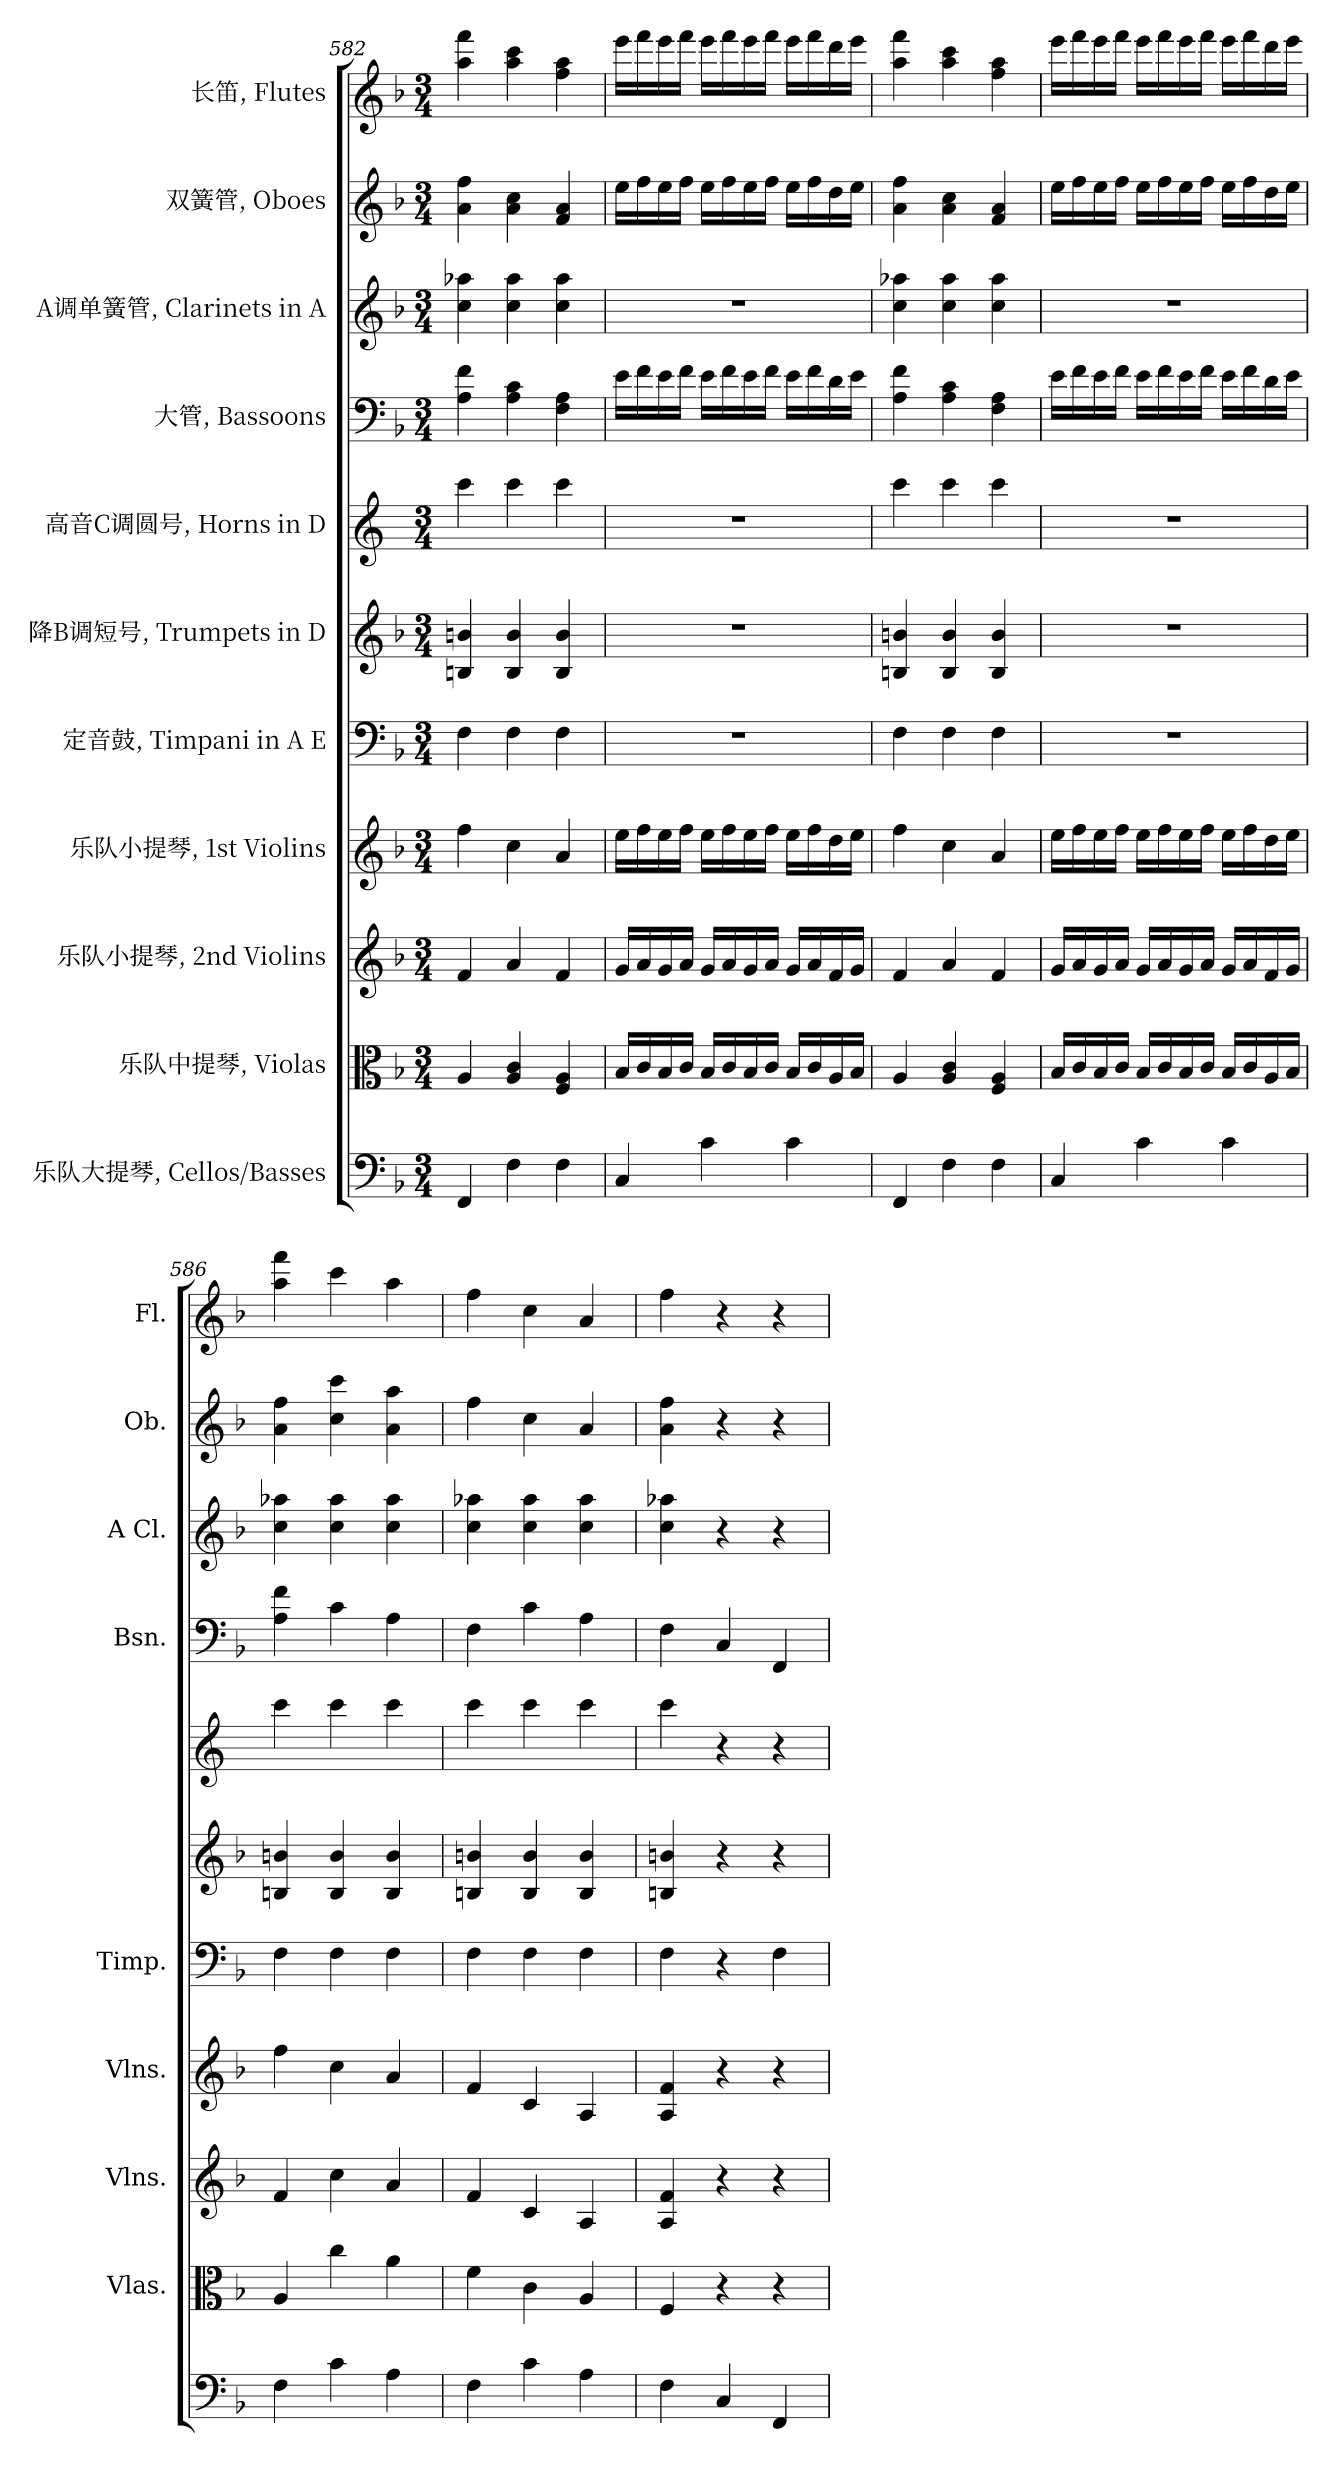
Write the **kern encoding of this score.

**kern	**kern	**kern	**kern	**kern	**kern	**kern	**kern	**kern	**kern	**kern
*part11	*part10	*part9	*part8	*part7	*part6	*part5	*part4	*part3	*part2	*part1
*staff11	*staff10	*staff9	*staff8	*staff7	*staff6	*staff5	*staff4	*staff3	*staff2	*staff1
*I"乐队大提琴, Cellos/Basses	*I"乐队中提琴, Violas	*I"乐队小提琴, 2nd Violins	*I"乐队小提琴, 1st Violins	*I"定音鼓, Timpani in A E	*I"降B调短号, Trumpets in D	*I"高音C调圆号, Horns in D	*I"大管, Bassoons	*I"A调单簧管, Clarinets in A	*I"双簧管, Oboes	*I"长笛, Flutes
*	*I'Vlas.	*I'Vlns.	*I'Vlns.	*I'Timp.	*	*	*I'Bsn.	*I'A Cl.	*I'Ob.	*I'Fl.
!!LO:PB:g=z
*clefF4	*clefC3	*clefG2	*clefG2	*clefF4	*clefG2	*clefG2	*clefF4	*clefG2	*clefG2	*clefG2
*	*	*	*	*	*ITrd1c2	*ITrd4c7	*	*ITrd2c3	*	*
*k[b-]	*k[b-]	*k[b-]	*k[b-]	*k[b-]	*k[b-e-a-]	*k[b-]	*k[b-]	*k[f#c#]	*k[b-]	*k[b-]
*M3/4	*M3/4	*M3/4	*M3/4	*M3/4	*M3/4	*M3/4	*M3/4	*M3/4	*M3/4	*M3/4
=582	=582	=582	=582	=582	=582	=582	=582	=582	=582	=582
4FF/	4A/	4f/	4ff\	4F\	4An/ 4an/	4ff\	4A\ 4f\	4a\ 4ffn\	4a\ 4ff\	4aa\ 4fff\
4F\	4A/ 4c/	4a/	4cc\	4F\	4A/ 4a/	4ff\	4A\ 4c\	4a\ 4ff\	4a\ 4cc\	4aa\ 4ccc\
4F\	4F/ 4A/	4f/	4a/	4F\	4A/ 4a/	4ff\	4F\ 4A\	4a\ 4ff\	4f/ 4a/	4ff\ 4aa\
=583	=583	=583	=583	=583	=583	=583	=583	=583	=583	=583
4C/	16B-/LL	16g/LL	16ee\LL	2.r	2.r	2.r	16e\LL	2.r	16ee\LL	16eee\LL
.	16c/	16a/	16ff\	.	.	.	16f\	.	16ff\	16fff\
.	16B-/	16g/	16ee\	.	.	.	16e\	.	16ee\	16eee\
.	16c/JJ	16a/JJ	16ff\JJ	.	.	.	16f\JJ	.	16ff\JJ	16fff\JJ
4c\	16B-/LL	16g/LL	16ee\LL	.	.	.	16e\LL	.	16ee\LL	16eee\LL
.	16c/	16a/	16ff\	.	.	.	16f\	.	16ff\	16fff\
.	16B-/	16g/	16ee\	.	.	.	16e\	.	16ee\	16eee\
.	16c/JJ	16a/JJ	16ff\JJ	.	.	.	16f\JJ	.	16ff\JJ	16fff\JJ
4c\	16B-/LL	16g/LL	16ee\LL	.	.	.	16e\LL	.	16ee\LL	16eee\LL
.	16c/	16a/	16ff\	.	.	.	16f\	.	16ff\	16fff\
.	16A/	16f/	16dd\	.	.	.	16d\	.	16dd\	16ddd\
.	16B-/JJ	16g/JJ	16ee\JJ	.	.	.	16e\JJ	.	16ee\JJ	16eee\JJ
=584	=584	=584	=584	=584	=584	=584	=584	=584	=584	=584
4FF/	4A/	4f/	4ff\	4F\	4An/ 4an/	4ff\	4A\ 4f\	4a\ 4ffn\	4a\ 4ff\	4aa\ 4fff\
4F\	4A/ 4c/	4a/	4cc\	4F\	4A/ 4a/	4ff\	4A\ 4c\	4a\ 4ff\	4a\ 4cc\	4aa\ 4ccc\
4F\	4F/ 4A/	4f/	4a/	4F\	4A/ 4a/	4ff\	4F\ 4A\	4a\ 4ff\	4f/ 4a/	4ff\ 4aa\
!!LO:PB:g=z
=585	=585	=585	=585	=585	=585	=585	=585	=585	=585	=585
4C/	16B-/LL	16g/LL	16ee\LL	2.r	2.r	2.r	16e\LL	2.r	16ee\LL	16eee\LL
.	16c/	16a/	16ff\	.	.	.	16f\	.	16ff\	16fff\
.	16B-/	16g/	16ee\	.	.	.	16e\	.	16ee\	16eee\
.	16c/JJ	16a/JJ	16ff\JJ	.	.	.	16f\JJ	.	16ff\JJ	16fff\JJ
4c\	16B-/LL	16g/LL	16ee\LL	.	.	.	16e\LL	.	16ee\LL	16eee\LL
.	16c/	16a/	16ff\	.	.	.	16f\	.	16ff\	16fff\
.	16B-/	16g/	16ee\	.	.	.	16e\	.	16ee\	16eee\
.	16c/JJ	16a/JJ	16ff\JJ	.	.	.	16f\JJ	.	16ff\JJ	16fff\JJ
4c\	16B-/LL	16g/LL	16ee\LL	.	.	.	16e\LL	.	16ee\LL	16eee\LL
.	16c/	16a/	16ff\	.	.	.	16f\	.	16ff\	16fff\
.	16A/	16f/	16dd\	.	.	.	16d\	.	16dd\	16ddd\
.	16B-/JJ	16g/JJ	16ee\JJ	.	.	.	16e\JJ	.	16ee\JJ	16eee\JJ
=586	=586	=586	=586	=586	=586	=586	=586	=586	=586	=586
4F\	4A/	4f/	4ff\	4F\	4An/ 4an/	4ff\	4A\ 4f\	4a\ 4ffn\	4a\ 4ff\	4aa\ 4fff\
4c\	4cc\	4cc\	4cc\	4F\	4A/ 4a/	4ff\	4c\	4a\ 4ff\	4cc\ 4ccc\	4ccc\
4A\	4a\	4a/	4a/	4F\	4A/ 4a/	4ff\	4A\	4a\ 4ff\	4a\ 4aa\	4aa\
=587	=587	=587	=587	=587	=587	=587	=587	=587	=587	=587
4F\	4f\	4f/	4f/	4F\	4An/ 4an/	4ff\	4F\	4a\ 4ffn\	4ff\	4ff\
4c\	4c\	4c/	4c/	4F\	4A/ 4a/	4ff\	4c\	4a\ 4ff\	4cc\	4cc\
4A\	4A/	4A/	4A/	4F\	4A/ 4a/	4ff\	4A\	4a\ 4ff\	4a/	4a/
=588	=588	=588	=588	=588	=588	=588	=588	=588	=588	=588
4F\	4F/	4A/ 4f/	4A/ 4f/	4F\	4An/ 4an/	4ff\	4F\	4a\ 4ffn\	4a\ 4ff\	4ff\
4C/	4r	4r	4r	4r	4r	4r	4C/	4r	4r	4r
4FF/	4r	4r	4r	4F\	4r	4r	4FF/	4r	4r	4r
=	=	=	=	=	=	=	=	=	=	=
*-	*-	*-	*-	*-	*-	*-	*-	*-	*-	*-
